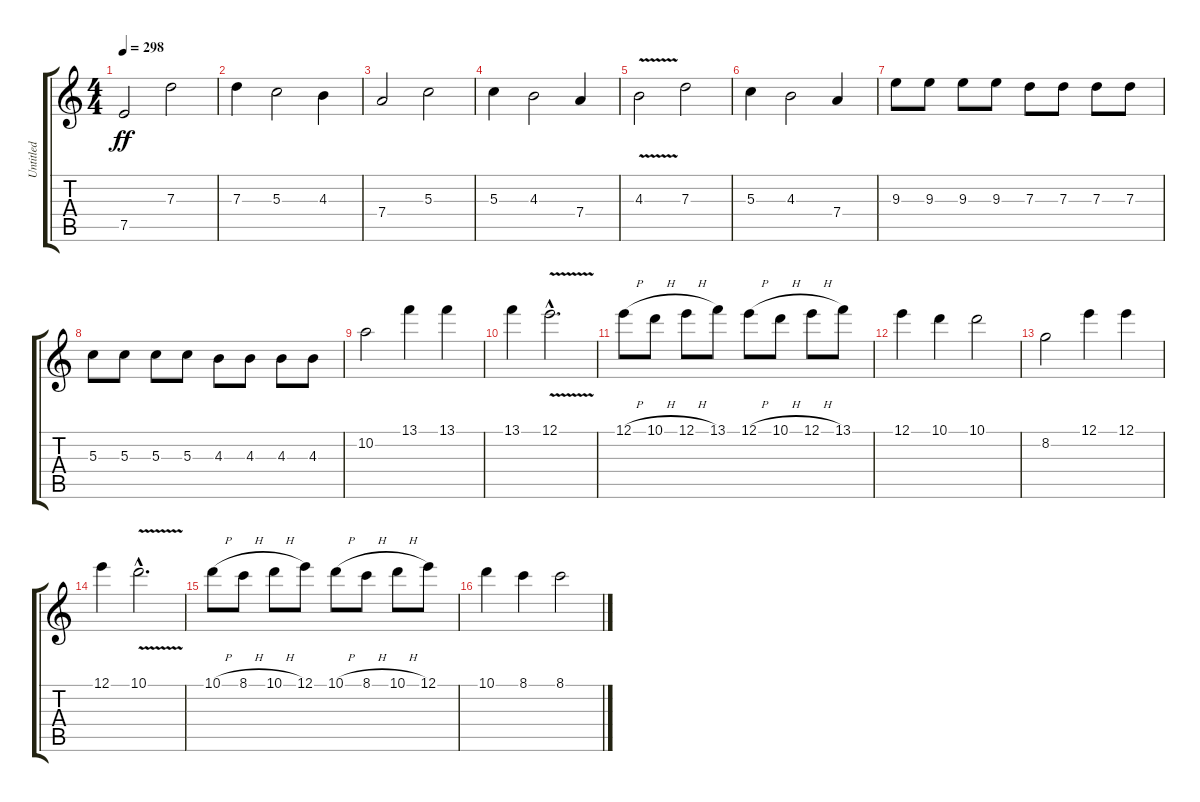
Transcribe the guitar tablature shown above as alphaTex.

\track ("Untitled" "Untitled") {instrument distortionguitar}
\staff {score tabs}
\tuning (E4 B3 G3 D3 A2 E2) {hide}
\ts (4 4)
\tempo 298
\clef g2
\ks c
7.5.2{dy ff} 7.3.2 |
7.3.4 5.3.2 4.3.4 |
7.4.2 5.3.2 |
5.3.4 4.3.2 7.4.4 |
4.3{v}.2 7.3.2 |
5.3.4 4.3.2 7.4.4 |
9.3.8 9.3.8 9.3.8 9.3.8 7.3.8 7.3.8 7.3.8 7.3.8 |
5.3.8 5.3.8 5.3.8 5.3.8 4.3.8 4.3.8 4.3.8 4.3.8 |
10.2.2 13.1.4 13.1.4 |
13.1.4 12.1{v hac}.2{d} |
12.1{h}.8 10.1{h}.8 12.1{h}.8 13.1.8 12.1{h}.8 10.1{h}.8 12.1{h}.8 13.1.8 |
12.1.4 10.1.4 10.1.2 |
8.2.2 12.1.4 12.1.4 |
12.1.4 10.1{v hac}.2{d} |
10.1{h}.8 8.1{h}.8 10.1{h}.8 12.1.8 10.1{h}.8 8.1{h}.8 10.1{h}.8 12.1.8 |
10.1.4 8.1.4 8.1.2
